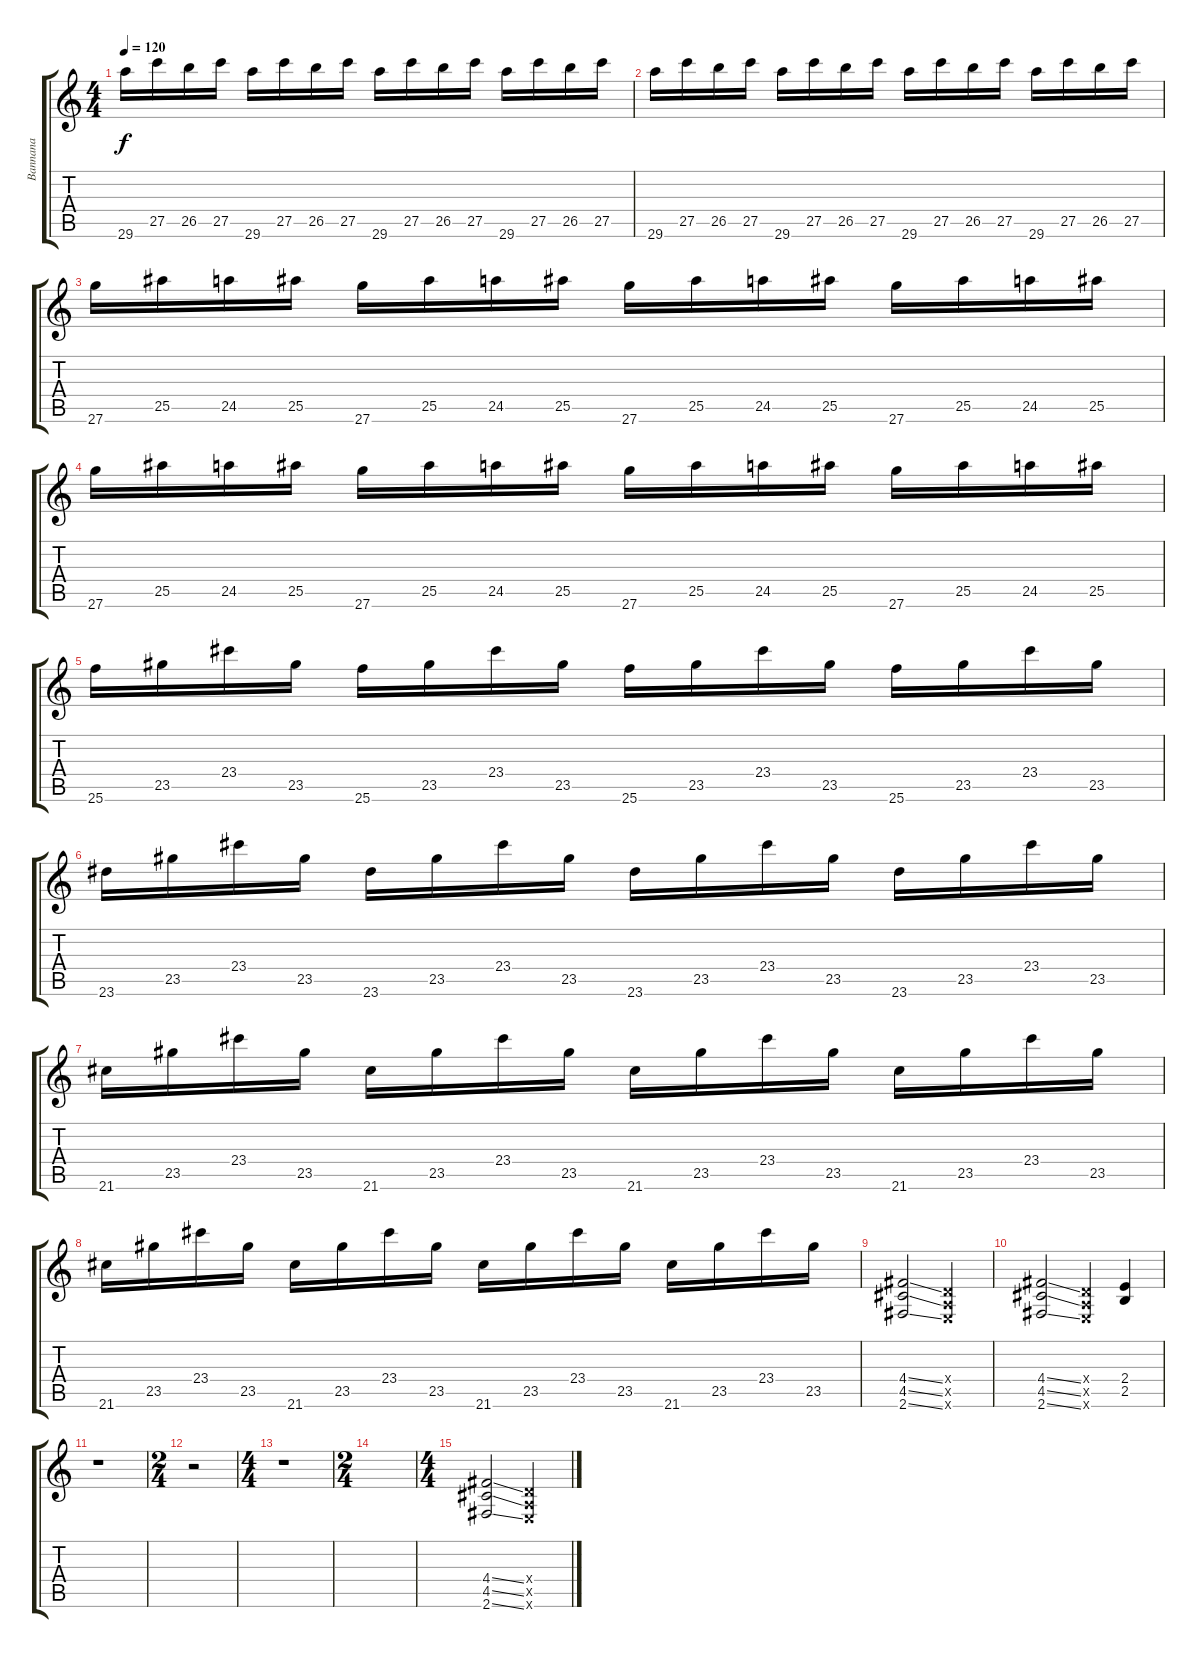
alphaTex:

\track ("Bannana" "Bannana") {instrument distortionguitar}
\staff {score tabs}
\tuning (E4 B3 G3 D3 A2 E2) {hide}
\ts (4 4)
\tempo 120
\clef g2
\ks c
29.6.16{dy f volume 0} 27.5.16{volume 8} 26.5.16 27.5.16 29.6.16 27.5.16 26.5.16 27.5.16 29.6.16 27.5.16 26.5.16 27.5.16 29.6.16 27.5.16 26.5.16 27.5.16 |
29.6.16 27.5.16 26.5.16 27.5.16 29.6.16 27.5.16 26.5.16 27.5.16 29.6.16 27.5.16 26.5.16 27.5.16 29.6.16 27.5.16 26.5.16 27.5.16 |
27.6.16 25.5.16 24.5.16 25.5.16 27.6.16 25.5.16 24.5.16 25.5.16 27.6.16 25.5.16 24.5.16 25.5.16 27.6.16 25.5.16 24.5.16 25.5.16 |
27.6.16 25.5.16 24.5.16 25.5.16 27.6.16 25.5.16 24.5.16 25.5.16 27.6.16 25.5.16 24.5.16 25.5.16 27.6.16 25.5.16 24.5.16 25.5.16 |
25.6.16 23.5.16 23.4.16 23.5.16 25.6.16 23.5.16 23.4.16 23.5.16 25.6.16 23.5.16 23.4.16 23.5.16 25.6.16 23.5.16 23.4.16 23.5.16 |
23.6.16 23.5.16 23.4.16 23.5.16 23.6.16 23.5.16 23.4.16 23.5.16 23.6.16 23.5.16 23.4.16 23.5.16 23.6.16 23.5.16 23.4.16 23.5.16 |
21.6.16 23.5.16 23.4.16 23.5.16 21.6.16 23.5.16 23.4.16 23.5.16 21.6.16 23.5.16 23.4.16 23.5.16 21.6.16 23.5.16 23.4.16 23.5.16 |
21.6.16 23.5.16 23.4.16 23.5.16 21.6.16 23.5.16 23.4.16 23.5.16 21.6.16 23.5.16 23.4.16 23.5.16 21.6.16 23.5.16 23.4.16 23.5.16 |
(4.4{ss} 4.5{ss} 2.6{ss}).2{volume 12} (0.4{x} 0.5{x} 0.6{x}).2 |
(4.4{ss} 4.5{ss} 2.6{ss}).2 (0.4{x} 0.5{x} 0.6{x}).4 (2.4 2.5).4 |
r.1 |
\ts (2 4)
r.2 |
\ts (4 4)
r.1 |
\ts (2 4)
|
\ts (4 4)
(4.4{ss} 4.5{ss} 2.6{ss}).2 (0.4{x} 0.5{x} 0.6{x}).2
